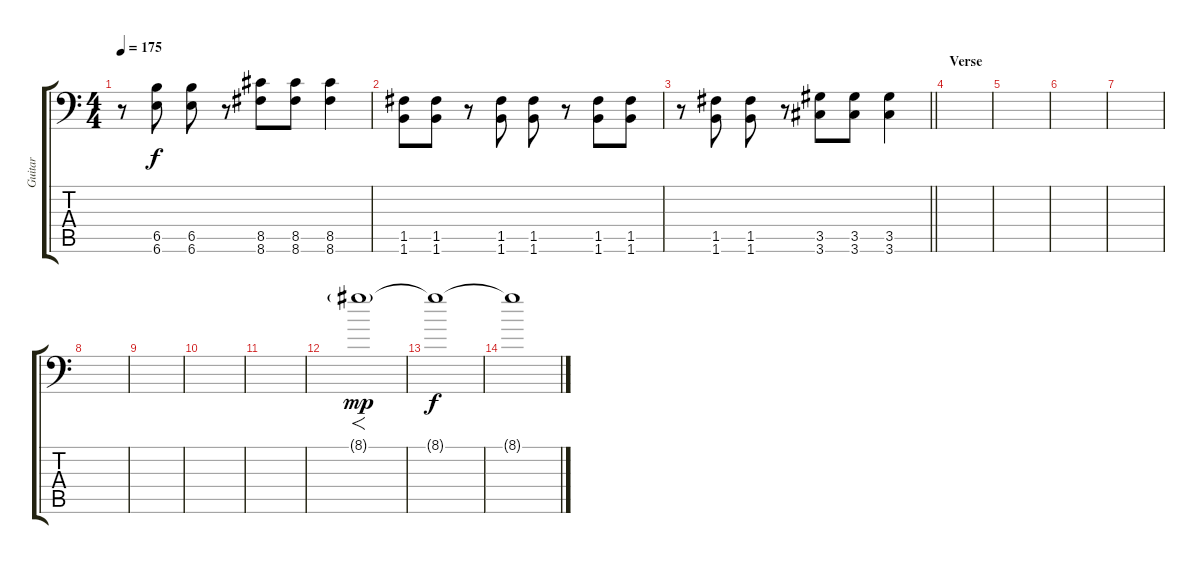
\track ("Guitar" "Guitar") {instrument distortionguitar}
\staff {score tabs}
\tuning (C4 G3 Eb3 Bb2 F2 Bb1) {hide}
\ts (4 4)
\tempo 175
\clef f4
\ks c
r.8{dy f} (6.5 6.6).8 (6.5 6.6).8 r.8 (8.5 8.6).8 (8.5 8.6).8 (8.5 8.6).4 |
(1.5 1.6).8 (1.5 1.6).8 r.8 (1.5 1.6).8 (1.5 1.6).8 r.8 (1.5 1.6).8 (1.5 1.6).8 |
\barLineRight lightlight
r.8 (1.5 1.6).8 (1.5 1.6).8 r.8 (3.5 3.6).8 (3.5 3.6).8 (3.5 3.6).4 |
\section ("" "Verse")
|
|
|
|
|
|
|
|
8.1{g}.1{f dy mp} |
8.1{t}.1{dy f} |
8.1{t}.1{volume 5}
